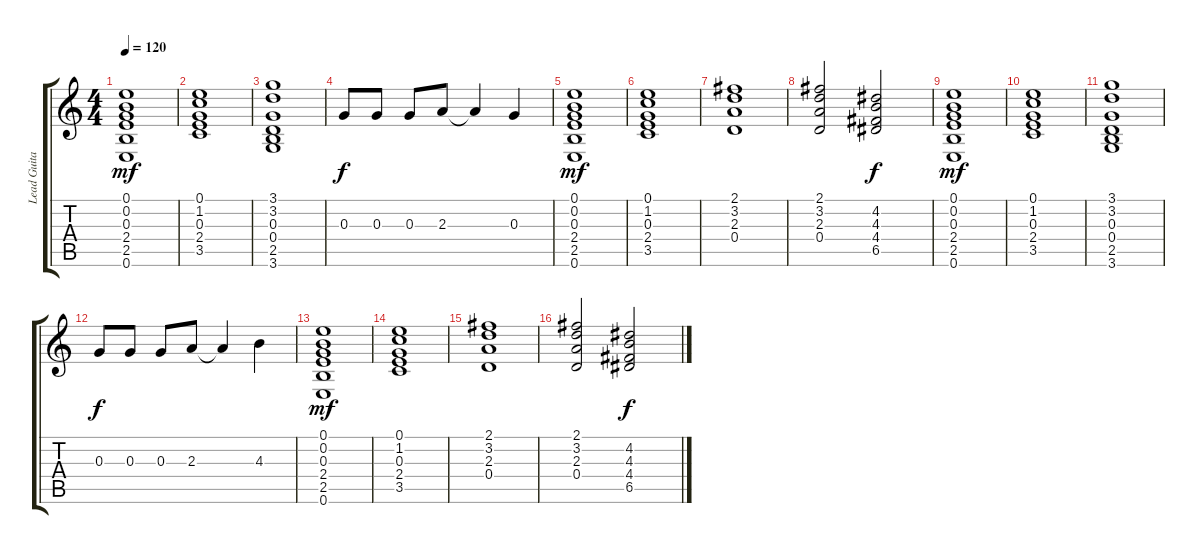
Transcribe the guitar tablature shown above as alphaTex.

\track ("Lead Guitar" "Lead Guita") {instrument overdrivenguitar}
\staff {score tabs}
\tuning (E4 B3 G3 D3 A2 E2) {hide}
\ts (4 4)
\tempo 120
\clef g2
\ks c
(0.1 0.2 0.3 2.4 2.5 0.6).1{dy mf} |
(0.1 1.2 0.3 2.4 3.5).1 |
(3.1 3.2 0.3 0.4 2.5 3.6).1 |
0.3.8{dy f} 0.3.8 0.3.8 2.3.8 2.3{t}.4 0.3.4 |
(0.1 0.2 0.3 2.4 2.5 0.6).1{dy mf} |
(0.1 1.2 0.3 2.4 3.5).1 |
(2.1 3.2 2.3 0.4).1 |
(2.1 3.2 2.3 0.4).2 (4.2 4.3 4.4 6.5).2{dy f} |
(0.1 0.2 0.3 2.4 2.5 0.6).1{dy mf} |
(0.1 1.2 0.3 2.4 3.5).1 |
(3.1 3.2 0.3 0.4 2.5 3.6).1 |
0.3.8{dy f} 0.3.8 0.3.8 2.3.8 2.3{t}.4 4.3.4 |
(0.1 0.2 0.3 2.4 2.5 0.6).1{dy mf} |
(0.1 1.2 0.3 2.4 3.5).1 |
(2.1 3.2 2.3 0.4).1 |
(2.1 3.2 2.3 0.4).2 (4.2 4.3 4.4 6.5).2{dy f}
